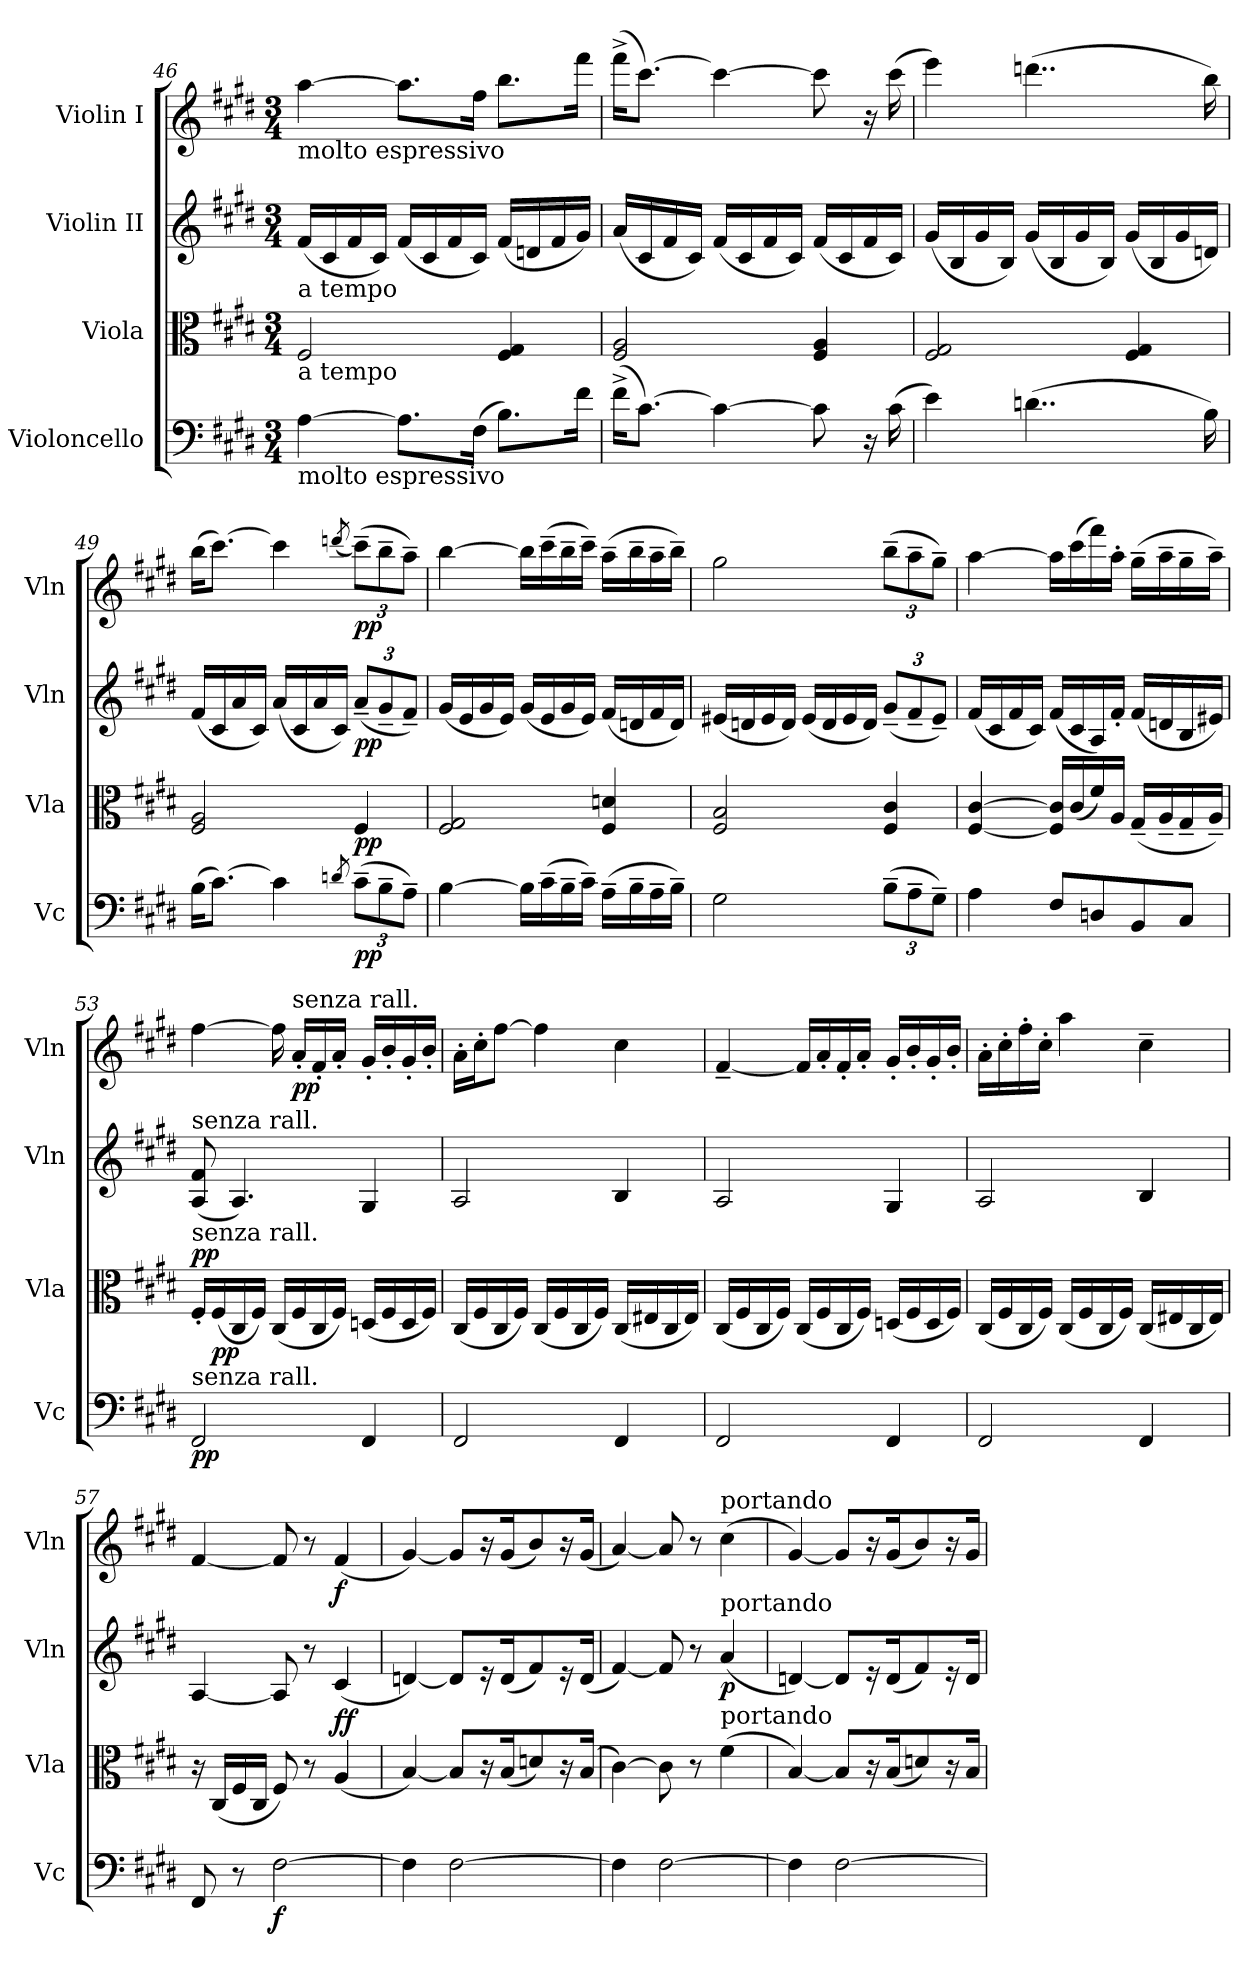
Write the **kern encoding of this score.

**kern	**dynam	**kern	**dynam	**kern	**dynam	**kern	**dynam
*part4	*part4	*part3	*part3	*part2	*part2	*part1	*part1
*staff4	*staff4	*staff3	*staff3	*staff2	*staff2	*staff1	*staff1
*I"Violoncello	*	*I"Viola	*	*I"Violin II	*	*I"Violin I	*
*I'Vc	*	*I'Vla	*	*I'Vln	*	*I'Vln	*
*clefF4	*	*clefC3	*	*clefG2	*	*clefG2	*
*k[f#c#g#d#]	*	*k[f#c#g#d#]	*	*k[f#c#g#d#]	*	*k[f#c#g#d#]	*
*M3/4	*	*M3/4	*	*M3/4	*	*M3/4	*
=46	=46	=46	=46	=46	=46	=46	=46
!	!	!	!	!	!	!LO:TX:b:t=molto espressivo	!
!	!	!	!	!LO:TX:b:t=a tempo	!	!	!
!	!	!LO:TX:b:t=a tempo	!	!	!	!	!
!LO:TX:b:t=molto espressivo	!	!	!	!	!	!	!
[4A\	.	2F#/	.	(16f#/LL	.	[4aa\	.
.	.	.	.	16c#/	.	.	.
.	.	.	.	16f#/	.	.	.
.	.	.	.	16c#/JJ)	.	.	.
8.A\L]	.	.	.	(16f#/LL	.	8.aa\L]	.
.	.	.	.	16c#/	.	.	.
.	.	.	.	16f#/	.	.	.
(16F#\Jk	.	.	.	16c#/JJ)	.	16ff#\Jk	.
8.B\L)	.	4F#/ 4G#/	.	(16f#/LL	.	8.bb\L	.
.	.	.	.	16dn/	.	.	.
.	.	.	.	16f#/	.	.	.
16f#\Jk	.	.	.	16g#/JJ)	.	16fff#\Jk	.
=47	=47	=47	=47	=47	=47	=47	=47
(16f#^\KL	.	2F#/ 2A/	.	(16a/LL	.	(16fff#^\KL	.
[8.c#\J)	.	.	.	16c#/	.	[8.ccc#\J)	.
.	.	.	.	16f#/	.	.	.
.	.	.	.	16c#/JJ)	.	.	.
4c#\_	.	.	.	(16f#/LL	.	4ccc#\_	.
.	.	.	.	16c#/	.	.	.
.	.	.	.	16f#/	.	.	.
.	.	.	.	16c#/JJ)	.	.	.
8c#\]	.	4F#/ 4A/	.	(16f#/LL	.	8ccc#\]	.
.	.	.	.	16c#/	.	.	.
16r	.	.	.	16f#/	.	16r	.
(16c#\	.	.	.	16c#/JJ)	.	(16ccc#\	.
=48	=48	=48	=48	=48	=48	=48	=48
4e\)	.	2F#/ 2G#/	.	(16g#/LL	.	4eee\)	.
.	.	.	.	16B/	.	.	.
.	.	.	.	16g#/	.	.	.
.	.	.	.	16B/JJ)	.	.	.
(4..dn\	.	.	.	(16g#/LL	.	(4..dddn\	.
.	.	.	.	16B/	.	.	.
.	.	.	.	16g#/	.	.	.
.	.	.	.	16B/JJ)	.	.	.
.	.	4F#/ 4G#/	.	(16g#/LL	.	.	.
.	.	.	.	16B/	.	.	.
.	.	.	.	16g#/	.	.	.
16B\)	.	.	.	16dn/JJ)	.	16bb\)	.
!!LO:PB:g=z
=49	=49	=49	=49	=49	=49	=49	=49
(16B\KL	.	2F#/ 2A/	.	(16f#/LL	.	(16bb\KL	.
[8.c#\J)	.	.	.	16c#/	.	[8.ccc#\J)	.
.	.	.	.	16a/	.	.	.
.	.	.	.	16c#/JJ)	.	.	.
4c#\]	.	.	.	(16a/LL	.	4ccc#\]	.
.	.	.	.	16c#/	.	.	.
.	.	.	.	16a/	.	.	.
.	.	.	.	16c#/JJ)	.	.	.
8qdn/	.	.	.	.	.	(8qdddn/	.
*Xbrackettup	*	*	*	*Xbrackettup	*	*Xbrackettup	*
!	!LO:DY:b	!	!LO:DY:b	!	!LO:DY:b	!	!LO:DY:b
(12c#~\L	pp	4F#/	pp	(12a~/L	pp	(12ccc#~\L)	pp
12B~\	.	.	.	12g#~/	.	12bb~\	.
12A~\J)	.	.	.	12f#~/J)	.	12aa~\J)	.
=50	=50	=50	=50	=50	=50	=50	=50
[4B\	.	2F#/ 2G#/	.	(16g#/LL	.	[4bb\	.
.	.	.	.	16e/	.	.	.
.	.	.	.	16g#/	.	.	.
.	.	.	.	16e/JJ)	.	.	.
16B\LL]	.	.	.	(16g#/LL	.	16bb\LL]	.
(16c#~\	.	.	.	16e/	.	(16ccc#~\	.
16B~\	.	.	.	16g#/	.	16bb~\	.
16c#~\JJ)	.	.	.	16e/JJ)	.	16ccc#~\JJ)	.
(16A~\LL	.	4F#/ 4dn/	.	(16f#/LL	.	(16aa~\LL	.
16B~\	.	.	.	16dn/	.	16bb~\	.
16A~\	.	.	.	16f#/	.	16aa~\	.
16B~\JJ)	.	.	.	16d/JJ)	.	16bb~\JJ)	.
=51	=51	=51	=51	=51	=51	=51	=51
2G#\	.	2F#/ 2B/	.	(16e#X/LL	.	2gg#\	.
.	.	.	.	16dn/	.	.	.
.	.	.	.	16e#/	.	.	.
.	.	.	.	16d/JJ)	.	.	.
.	.	.	.	(16e#/LL	.	.	.
.	.	.	.	16d/	.	.	.
.	.	.	.	16e#/	.	.	.
.	.	.	.	16d/JJ)	.	.	.
(12B~\L	.	4F#/ 4c#/	.	(12g#~/L	.	(12bb~\L	.
12A~\	.	.	.	12f#~/	.	12aa~\	.
12G#~\J)	.	.	.	12e#~/J)	.	12gg#~\J)	.
!!LO:LB:g=z
=52	=52	=52	=52	=52	=52	=52	=52
4A\	.	[4F#/ [4c#/	.	(16f#/LL	.	[4aa\	.
.	.	.	.	16c#/	.	.	.
.	.	.	.	16f#/	.	.	.
.	.	.	.	16c#/JJ)	.	.	.
8F#/L	.	16F#]/ 16c#]/LL	.	(16f#/LL	.	16aa\LL]	.
.	.	(16c#/	.	16c#/	.	(16ccc#\	.
8Dn/	.	16f#/)	.	16A/)	.	16fff#\)	.
.	.	16A/JJ	.	16f#'/JJ	.	16aa'\JJ	.
8BB/	.	(16G#~/LL	.	(16f#/LL	.	(16gg#~\LL	.
.	.	16A~/	.	16dn/	.	16aa~\	.
8C#/J	.	16G#~/	.	16B/	.	16gg#~\	.
.	.	16A~/JJ)	.	16e#X/JJ)	.	16aa~\JJ)	.
=53	=53	=53	=53	=53	=53	=53	=53
!	!	!	!	!LO:TX:a:t=senza rall.	!	!	!
!	!	!LO:TX:a:t=senza rall.	!	!	!	!	!
!LO:TX:a:t=senza rall.	!	!	!	!	!	!	!
!	!LO:DY:b	!	!LO:DY:a	!	!	!	!
2FF#/	pp	16F#'/LL	pp	(8A/ 8f#/	.	[4ff#\	.
!	!	!	!LO:DY:b	!	!	!	!
.	.	(16F#/	pp	.	.	.	.
.	.	16C#/	.	4.A/)	.	.	.
.	.	16F#/JJ)	.	.	.	.	.
.	.	(16C#/LL	.	.	.	16ff#\]	.
!	!	!	!	!	!	!LO:TX:a:t=senza rall.	!
!	!	!	!	!	!	!	!LO:DY:b
.	.	16F#/	.	.	.	16a'/LL	pp
.	.	16C#/	.	.	.	16f#'/	.
.	.	16F#/JJ)	.	.	.	16a'/JJ	.
4FF#/	.	(16Dn/LL	.	4G#/	.	16g#'/LL	.
.	.	16F#/	.	.	.	16b'/	.
.	.	16D/	.	.	.	16g#'/	.
.	.	16F#/JJ)	.	.	.	16b'/JJ	.
=54	=54	=54	=54	=54	=54	=54	=54
2FF#/	.	(16C#/LL	.	2A/	.	16a'\LL	.
.	.	16F#/	.	.	.	16cc#'\J	.
.	.	16C#/	.	.	.	[8ff#\J	.
.	.	16F#/JJ)	.	.	.	.	.
.	.	(16C#/LL	.	.	.	4ff#\]	.
.	.	16F#/	.	.	.	.	.
.	.	16C#/	.	.	.	.	.
.	.	16F#/JJ)	.	.	.	.	.
4FF#/	.	(16C#/LL	.	4B/	.	4cc#\	.
.	.	16E#X/	.	.	.	.	.
.	.	16C#/	.	.	.	.	.
.	.	16E#/JJ)	.	.	.	.	.
!!LO:LB:g=z
=55	=55	=55	=55	=55	=55	=55	=55
2FF#/	.	(16C#/LL	.	2A/	.	[4f#~/	.
.	.	16F#/	.	.	.	.	.
.	.	16C#/	.	.	.	.	.
.	.	16F#/JJ)	.	.	.	.	.
.	.	(16C#/LL	.	.	.	16f#/LL]	.
.	.	16F#/	.	.	.	16a'/	.
.	.	16C#/	.	.	.	16f#'/	.
.	.	16F#/JJ)	.	.	.	16a'/JJ	.
4FF#/	.	(16Dn/LL	.	4G#/	.	16g#'/LL	.
.	.	16F#/	.	.	.	16b'/	.
.	.	16D/	.	.	.	16g#'/	.
.	.	16F#/JJ)	.	.	.	16b'/JJ	.
=56	=56	=56	=56	=56	=56	=56	=56
2FF#/	.	(16C#/LL	.	2A/	.	16a'\LL	.
.	.	16F#/	.	.	.	16cc#'\	.
.	.	16C#/	.	.	.	16ff#'\	.
.	.	16F#/JJ)	.	.	.	16cc#'\JJ	.
.	.	(16C#/LL	.	.	.	4aa\	.
.	.	16F#/	.	.	.	.	.
.	.	16C#/	.	.	.	.	.
.	.	16F#/JJ)	.	.	.	.	.
4FF#/	.	(16C#/LL	.	4B/	.	4cc#~\	.
.	.	16E#X/	.	.	.	.	.
.	.	16C#/	.	.	.	.	.
.	.	16E#/JJ)	.	.	.	.	.
=57	=57	=57	=57	=57	=57	=57	=57
8FF#/	.	16r	.	[4A/	.	[4f#/	.
.	.	(16C#/LL	.	.	.	.	.
8r	.	16F#/	.	.	.	.	.
.	.	16C#/JJ	.	.	.	.	.
!	!LO:DY:b	!	!	!	!	!	!
[2F#\	f	8F#/)	.	8A/]	.	8f#/]	.
.	.	8r	.	8r	.	8r	.
!	!	!	!LO:DY:a	!	!	!	!
!	!	!	!LO:DY:n=1:b	!	!	!	!LO:DY:b
.	.	(4A/	f f	(4c#/	.	(4f#/	f
!!LO:PB:g=z
=58	=58	=58	=58	=58	=58	=58	=58
4F#\]	.	[4B/)	.	[4dn/)	.	[4g#/)	.
[2F#\	.	8B/L]	.	8d/L]	.	8g#/L]	.
.	.	16r	.	16r	.	16r	.
.	.	(16B/k	.	(16d/k	.	(16g#/k	.
.	.	8dn/)	.	8f#/)	.	8b/)	.
.	.	16r	.	16r	.	16r	.
.	.	(16B/Jk	.	(16d/Jk	.	(16g#/Jk	.
=59	=59	=59	=59	=59	=59	=59	=59
4F#\]	.	[4c#\)	.	[4f#/)	.	[4a/)	.
[2F#\	.	8c#\]	.	8f#/]	.	8a/]	.
.	.	8r	.	8r	.	8r	.
!	!	!	!	!	!	!LO:TX:a:t=portando	!
!	!	!	!	!LO:TX:a:t=portando	!	!	!
!	!	!LO:TX:a:t=portando	!	!	!	!	!
!	!	!	!	!	!LO:DY:b	!	!
.	.	(4f#\	.	(4a/	p	(4cc#\	.
=60	=60	=60	=60	=60	=60	=60	=60
4F#\]	.	[4B/)	.	[4dn/)	.	[4g#/)	.
[2F#\	.	8B/L]	.	8d/L]	.	8g#/L]	.
.	.	16r	.	16r	.	16r	.
.	.	(16B/k	.	(16d/k	.	(16g#/k	.
.	.	8dn/)	.	8f#/)	.	8b/)	.
.	.	16r	.	16r	.	16r	.
.	.	16B/Jk	.	16d/Jk	.	16g#/Jk	.
=	=	=	=	=	=	=	=
*-	*-	*-	*-	*-	*-	*-	*-
